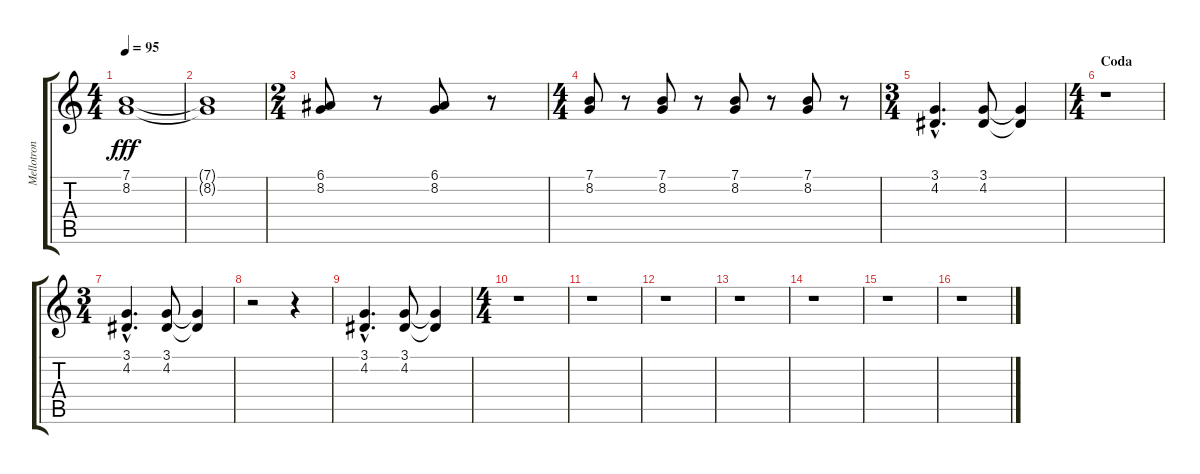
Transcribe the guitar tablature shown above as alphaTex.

\track ("Mellotron" "Mellotron") {instrument flute}
\staff {score tabs}
\tuning (E4 B3 G3 D3 A2 E2) {hide}
\ts (4 4)
\tempo 95
\clef g2
\ks c
(7.1 8.2).1{dy fff} |
(7.1{t} 8.2{t}).1 |
\ts (2 4)
(6.1 8.2).8 r.8 (6.1 8.2).8 r.8 |
\ts (4 4)
(7.1 8.2).8 r.8 (7.1 8.2).8 r.8 (7.1 8.2).8 r.8 (7.1 8.2).8 r.8 |
\ts (3 4)
(3.1{hac} 4.2{hac}).4{d} (3.1 4.2).8 (3.1{t} 4.2{t}).4 |
\ts (4 4)
\section ("" "Coda")
r.1 |
\ts (3 4)
(3.1{hac} 4.2{hac}).4{d} (3.1 4.2).8 (3.1{t} 4.2{t}).4 |
r.2 r.4 |
(3.1{hac} 4.2{hac}).4{d} (3.1 4.2).8 (3.1{t} 4.2{t}).4 |
\ts (4 4)
r.1 |
r.1 |
r.1 |
r.1 |
r.1 |
r.1 |
r.1
